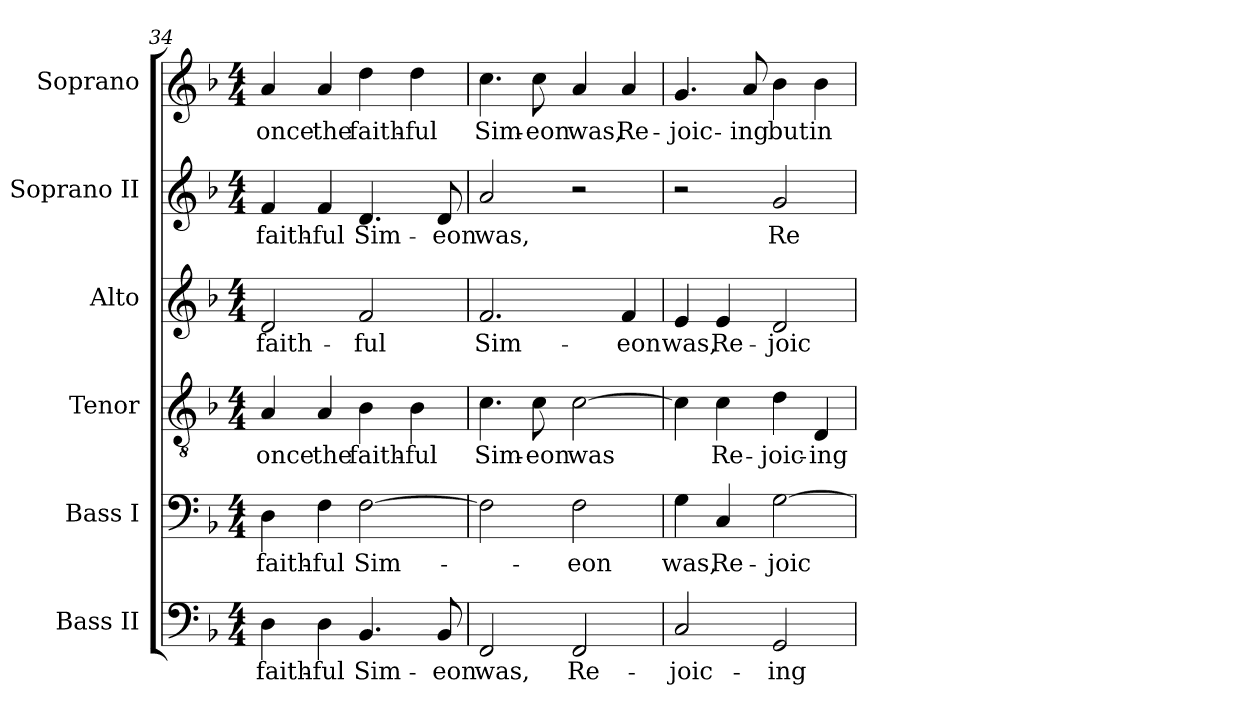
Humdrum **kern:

**kern	**text	**kern	**text	**kern	**text	**kern	**text	**kern	**text	**kern	**text
*part6	*part6	*part5	*part5	*part4	*part4	*part3	*part3	*part2	*part2	*part1	*part1
*staff6	*staff6	*staff5	*staff5	*staff4	*staff4	*staff3	*staff3	*staff2	*staff2	*staff1	*staff1
*I"Bass II	*	*I"Bass I	*	*I"Tenor	*	*I"Alto	*	*I"Soprano  II	*	*I"Soprano	*
*I'B II	*	*I'B I	*	*I'T	*	*I'A	*	*I'S II	*	*	*
*clefF4	*	*clefF4	*	*clefGv2	*	*clefG2	*	*clefG2	*	*clefG2	*
*	*	*	*	*ITrd7c12	*	*	*	*	*	*	*
*k[b-]	*	*k[b-]	*	*k[b-]	*	*k[b-]	*	*k[b-]	*	*k[b-]	*
*F:	*	*F:	*	*F:	*	*F:	*	*F:	*	*F:	*
*M4/4	*	*M4/4	*	*M4/4	*	*M4/4	*	*M4/4	*	*M4/4	*
=34	=34	=34	=34	=34	=34	=34	=34	=34	=34	=34	=34
!	!LO:LY:b:color=#000000	!	!	!	!	!	!	!	!	!	!
!	!	!	!LO:LY:b:color=#000000	!	!	!	!	!	!	!	!
!	!	!	!	!	!LO:LY:b:color=#000000	!	!	!	!	!	!
!	!	!	!	!	!	!	!LO:LY:b:color=#000000	!	!	!	!
!	!	!	!	!	!	!	!	!	!LO:LY:b:color=#000000	!	!
!	!	!	!	!	!	!	!	!	!	!	!LO:LY:b:color=#000000
4Di\	faith-	4Di\	faith-	4AAi/	once	2di/	faith-	4fi/	faith-	4ai/	once
!	!LO:LY:b:color=#000000	!	!	!	!	!	!	!	!	!	!
!	!	!	!LO:LY:b:color=#000000	!	!	!	!	!	!	!	!
!	!	!	!	!	!LO:LY:b:color=#000000	!	!	!	!	!	!
!	!	!	!	!	!	!	!	!	!LO:LY:b:color=#000000	!	!
!	!	!	!	!	!	!	!	!	!	!	!LO:LY:b:color=#000000
4Di\	-ful	4Fi\	-ful	4AAi/	the	.	.	4fi/	-ful	4ai/	the
!	!LO:LY:b:color=#000000	!	!	!	!	!	!	!	!	!	!
!	!	!	!LO:LY:b:color=#000000	!	!	!	!	!	!	!	!
!	!	!	!	!	!LO:LY:b:color=#000000	!	!	!	!	!	!
!	!	!	!	!	!	!	!LO:LY:b:color=#000000	!	!	!	!
!	!	!	!	!	!	!	!	!	!LO:LY:b:color=#000000	!	!
!	!	!	!	!	!	!	!	!	!	!	!LO:LY:b:color=#000000
4.BB-i/	Sim-	[2Fi\	Sim-	4BB-i\	faith-	2fi/	-ful	4.di/	Sim-	4ddi\	faith-
!	!	!	!	!	!LO:LY:b:color=#000000	!	!	!	!	!	!
!	!	!	!	!	!	!	!	!	!	!	!LO:LY:b:color=#000000
.	.	.	.	4BB-i\	-ful	.	.	.	.	4ddi\	-ful
!	!LO:LY:b:color=#000000	!	!	!	!	!	!	!	!	!	!
!	!	!	!	!	!	!	!	!	!LO:LY:b:color=#000000	!	!
8BB-i/	-eon	.	.	.	.	.	.	8di/	-eon	.	.
=35	=35	=35	=35	=35	=35	=35	=35	=35	=35	=35	=35
!	!LO:LY:b:color=#000000	!	!	!	!	!	!	!	!	!	!
!	!	!	!	!	!LO:LY:b:color=#000000	!	!	!	!	!	!
!	!	!	!	!	!	!	!LO:LY:b:color=#000000	!	!	!	!
!	!	!	!	!	!	!	!	!	!LO:LY:b:color=#000000	!	!
!	!	!	!	!	!	!	!	!	!	!	!LO:LY:b:color=#000000
2FFi/	was,	2Fi\]	.	4.Ci\	Sim-	2.fi/	Sim-	2ai/	was,	4.cci\	Sim-
!	!	!	!	!	!LO:LY:b:color=#000000	!	!	!	!	!	!
!	!	!	!	!	!	!	!	!	!	!	!LO:LY:b:color=#000000
.	.	.	.	8Ci\	-eon	.	.	.	.	8cci\	-eon
!	!LO:LY:b:color=#000000	!	!	!	!	!	!	!	!	!	!
!	!	!	!LO:LY:b:color=#000000	!	!	!	!	!	!	!	!
!	!	!	!	!	!LO:LY:b:color=#000000	!	!	!	!	!	!
!	!	!	!	!	!	!	!	!	!	!	!LO:LY:b:color=#000000
2FFi/	Re-	2Fi\	-eon	[2Ci\	was	.	.	2r	.	4ai/	was,
!	!	!	!	!	!	!	!LO:LY:b:color=#000000	!	!	!	!
!	!	!	!	!	!	!	!	!	!	!	!LO:LY:b:color=#000000
.	.	.	.	.	.	4fi/	-eon	.	.	4ai/	Re-
!!LO:PB:g=z
=36	=36	=36	=36	=36	=36	=36	=36	=36	=36	=36	=36
!	!LO:LY:b:color=#000000	!	!	!	!	!	!	!	!	!	!
!	!	!	!LO:LY:b:color=#000000	!	!	!	!	!	!	!	!
!	!	!	!	!	!	!	!LO:LY:b:color=#000000	!	!	!	!
!	!	!	!	!	!	!	!	!	!	!	!LO:LY:b:color=#000000
2Ci/	-joic-	4Gi\	was,	4Ci\]	.	4ei/	was,	2r	.	4.gi/	-joic-
!	!	!	!LO:LY:b:color=#000000	!	!	!	!	!	!	!	!
!	!	!	!	!	!LO:LY:b:color=#000000	!	!	!	!	!	!
!	!	!	!	!	!	!	!LO:LY:b:color=#000000	!	!	!	!
.	.	4Ci/	Re-	4Ci\	Re-	4ei/	Re-	.	.	.	.
!	!	!	!	!	!	!	!	!	!	!	!LO:LY:b:color=#000000
.	.	.	.	.	.	.	.	.	.	8ai/	-ing
!	!LO:LY:b:color=#000000	!	!	!	!	!	!	!	!	!	!
!	!	!	!LO:LY:b:color=#000000	!	!	!	!	!	!	!	!
!	!	!	!	!	!LO:LY:b:color=#000000	!	!	!	!	!	!
!	!	!	!	!	!	!	!LO:LY:b:color=#000000	!	!	!	!
!	!	!	!	!	!	!	!	!	!LO:LY:b:color=#000000	!	!
!	!	!	!	!	!	!	!	!	!	!	!LO:LY:b:color=#000000
2GGi/	-ing	[2Gi\	-joic-	4Di\	-joic-	2di/	-joic-	2gi/	Re-	4b-i\	but
!	!	!	!	!	!LO:LY:b:color=#000000	!	!	!	!	!	!
!	!	!	!	!	!	!	!	!	!	!	!LO:LY:b:color=#000000
.	.	.	.	4DDi/	-ing	.	.	.	.	4b-i\	in
=	=	=	=	=	=	=	=	=	=	=	=
*-	*-	*-	*-	*-	*-	*-	*-	*-	*-	*-	*-
